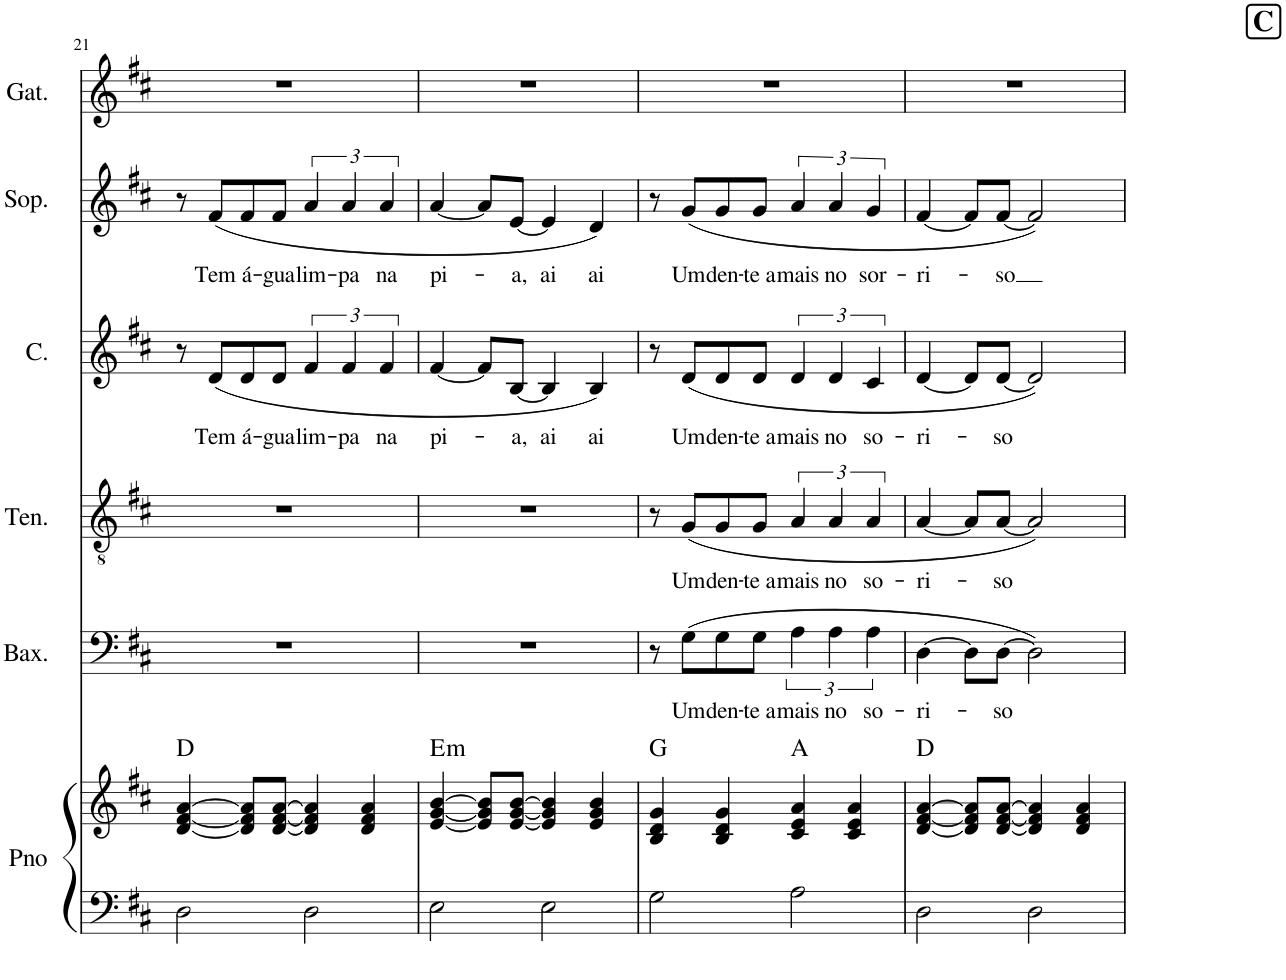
**kern	**kern	**harte	**kern	**text	**kern	**text	**kern	**text	**kern	**text	**kern
*part6	*part6	*part6	*part5	*part5	*part4	*part4	*part3	*part3	*part2	*part2	*part1
*staff7	*staff6	*	*staff5	*staff5	*staff4	*staff4	*staff3	*staff3	*staff2	*staff2	*staff1
*I"Piano	*	*	*I"Baixo	*	*I"Tenor	*	*I"Contralto	*	*I"Soprano	*	*I"Gaita
*I'Pno	*	*	*I'Bax.	*	*I'Ten.	*	*I'C.	*	*I'Sop.	*	*I'Gat.
!!LO:PB:g=z
*clefF4	*clefG2	*	*clefF4	*	*clefGv2	*	*clefG2	*	*clefG2	*	*clefG2
*k[f#c#]	*k[f#c#]	*	*k[f#c#]	*	*k[f#c#]	*	*k[f#c#]	*	*k[f#c#]	*	*k[f#c#]
*M4/4	*M4/4	*	*M4/4	*	*M4/4	*	*M4/4	*	*M4/4	*	*M4/4
=21	=21	=21	=21	=21	=21	=21	=21	=21	=21	=21	=21
2D\	[4d/ [4f#/ [4a/	D:maj	1r	.	1r	.	8r	.	8r	.	1r
!	!	!	!	!	!	!	!	!LO:LY:b	!	!LO:LY:b	!
.	.	.	.	.	.	.	(8d/L	Tem	(8f#/L	Tem	.
!	!	!	!	!	!	!	!	!LO:LY:b	!	!LO:LY:b	!
.	8d/] 8f#/] 8a/]L	.	.	.	.	.	8d/	á-	8f#/	á-	.
!	!	!	!	!	!	!	!	!LO:LY:b	!	!LO:LY:b	!
.	[8d/ [8f#/ [8a/J	.	.	.	.	.	8d/J	-gua	8f#/J	-gua	.
!	!	!	!	!	!	!	!	!LO:LY:b	!	!LO:LY:b	!
2D\	4d/] 4f#/] 4a/]	.	.	.	.	.	6f#/	lim-	6a/	lim-	.
!	!	!	!	!	!	!	!	!LO:LY:b	!	!LO:LY:b	!
.	.	.	.	.	.	.	6f#/	-pa	6a/	-pa	.
.	4d/ 4f#/ 4a/	.	.	.	.	.	.	.	.	.	.
!	!	!	!	!	!	!	!	!LO:LY:b	!	!LO:LY:b	!
.	.	.	.	.	.	.	6f#/	na	6a/	na	.
=22	=22	=22	=22	=22	=22	=22	=22	=22	=22	=22	=22
!	!	!LO:H:kt=m	!	!	!	!	!	!LO:LY:b	!	!LO:LY:b	!
2E\	[4e/ [4g/ [4b/	E:min	1r	.	1r	.	[4f#/	pi-	[4a/	pi-	1r
.	8e/] 8g/] 8b/]L	.	.	.	.	.	8f#/L]	.	8a/L]	.	.
!	!	!	!	!	!	!	!	!LO:LY:b	!	!LO:LY:b	!
.	[8e/ [8g/ [8b/J	.	.	.	.	.	[8B/J	-a,	[8e/J	-a,	.
!	!	!	!	!	!	!	!	!LO:LY:b	!	!LO:LY:b	!
2E\	4e/] 4g/] 4b/]	.	.	.	.	.	4B/]	ai	4e/]	ai	.
!	!	!	!	!	!	!	!	!LO:LY:b	!	!LO:LY:b	!
.	4e/ 4g/ 4b/	.	.	.	.	.	4B/)	ai	4d/)	ai	.
=23	=23	=23	=23	=23	=23	=23	=23	=23	=23	=23	=23
2G\	4B/ 4d/ 4g/	G:maj	8r	.	8r	.	8r	.	8r	.	1r
!	!	!	!	!LO:LY:b	!	!LO:LY:b	!	!LO:LY:b	!	!LO:LY:b	!
.	.	.	(8G\L	Um	(8G/L	Um	(8d/L	Um	(8g/L	Um	.
!	!	!	!	!LO:LY:b	!	!LO:LY:b	!	!LO:LY:b	!	!LO:LY:b	!
.	4B/ 4d/ 4g/	.	8G\	den-	8G/	den-	8d/	den-	8g/	den-	.
!	!	!	!	!LO:LY:b	!	!LO:LY:b	!	!LO:LY:b	!	!LO:LY:b	!
.	.	.	8G\J	-te a	8G/J	-te a	8d/J	-te a	8g/J	-te a	.
!	!	!	!	!LO:LY:b	!	!LO:LY:b	!	!LO:LY:b	!	!LO:LY:b	!
2A\	4c#/ 4e/ 4a/	A:maj	6A\	mais	6A/	mais	6d/	mais	6a/	mais	.
!	!	!	!	!LO:LY:b	!	!LO:LY:b	!	!LO:LY:b	!	!LO:LY:b	!
.	.	.	6A\	no	6A/	no	6d/	no	6a/	no	.
.	4c#/ 4e/ 4a/	.	.	.	.	.	.	.	.	.	.
!	!	!	!	!LO:LY:b	!	!LO:LY:b	!	!LO:LY:b	!	!LO:LY:b	!
.	.	.	6A\	so-	6A/	so-	6c#/	so-	6g/	sor-	.
!!LO:REH:place=s1:a:B:cj:fs=14:t=C
=24	=24	=24	=24	=24	=24	=24	=24	=24	=24	=24	=24
!	!	!	!	!LO:LY:b	!	!LO:LY:b	!	!LO:LY:b	!	!LO:LY:b	!
2D\	[4d/ [4f#/ [4a/	D:maj	[4D\	-ri-	[4A/	-ri-	[4d/	-ri-	[4f#/	-ri-	1r
.	8d/] 8f#/] 8a/]L	.	8D\L]	.	8A/L]	.	8d/L]	.	8f#/L]	.	.
!	!	!	!	!LO:LY:b	!	!LO:LY:b	!	!LO:LY:b	!	!LO:LY:b	!
.	[8d/ [8f#/ [8a/J	.	[8D\J	-so	[8A/J	-so	[8d/J	-so	[8f#/J	-so	.
2D\	4d/] 4f#/] 4a/]	.	2D\])	.	2A/])	.	2d/])	.	2f#/])	.	.
.	4d/ 4f#/ 4a/	.	.	.	.	.	.	.	.	.	.
=	=	=	=	=	=	=	=	=	=	=	=
*-	*-	*-	*-	*-	*-	*-	*-	*-	*-	*-	*-
